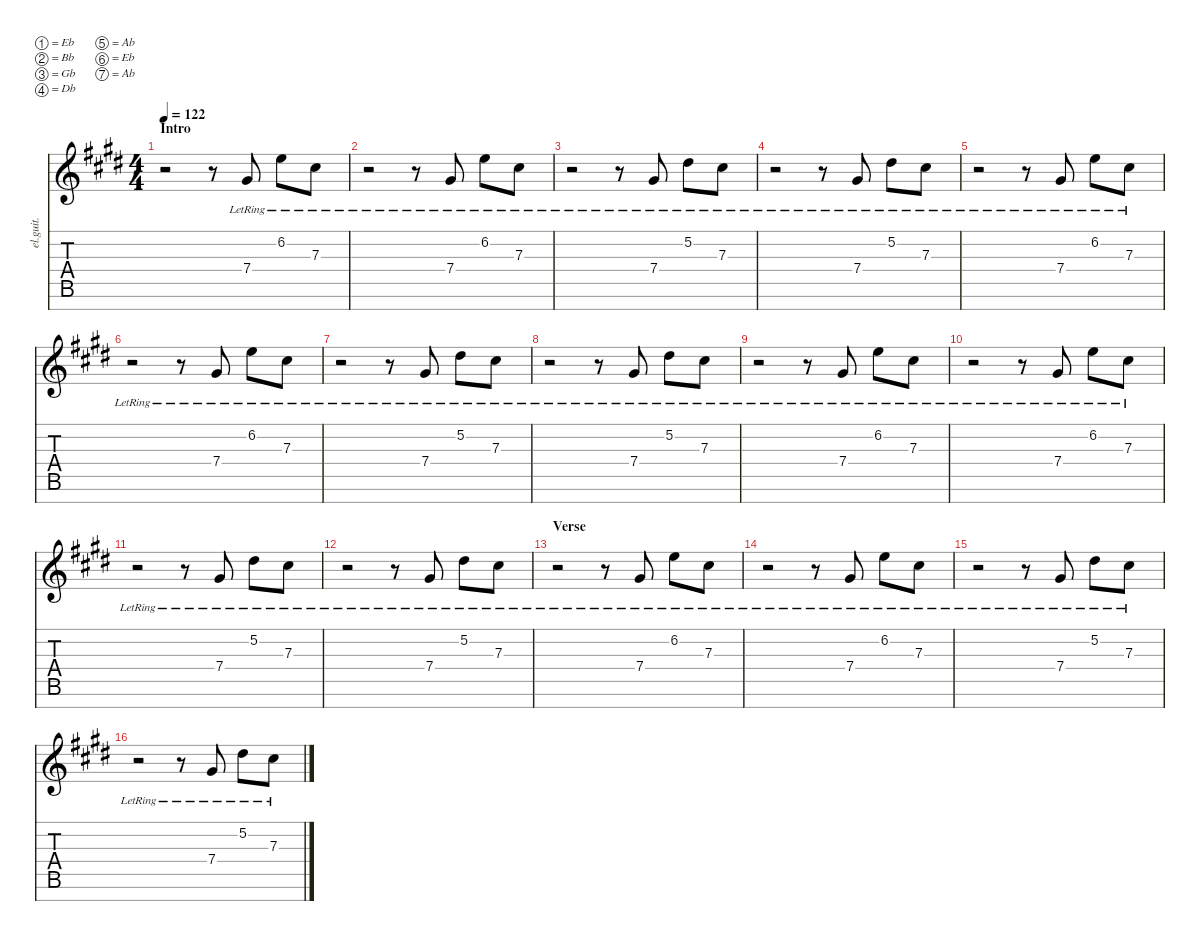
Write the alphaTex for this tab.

\defaultSystemsLayout 4
\hideDynamics
\bracketExtendMode nobrackets
\otherSystemsTrackNameOrientation horizontal
\track ("Die 2" "el.guit.") {instrument electricguitarclean}
\staff {score tabs}
\tuning (Eb4 Bb3 Gb3 Db3 Ab2 Eb2 Ab1)
\ts (4 4)
\beaming (8 2 2 2 2)
\section ("" "Intro")
\tempo 122
\clef g2
\ks c#minor
r.2{dy mf instrument electricguitarclean} r.8 7.4{lr acc #}.8 6.2{lr acc forcenatural}.8 7.3{lr acc #}.8 |
r.2 r.8 7.4{lr acc #}.8 6.2{lr acc forcenatural}.8 7.3{lr acc #}.8 |
r.2 r.8 7.4{lr acc #}.8 5.2{lr acc #}.8 7.3{lr acc #}.8 |
r.2 r.8 7.4{lr acc #}.8 5.2{lr acc #}.8 7.3{lr acc #}.8 |
r.2 r.8 7.4{lr acc #}.8 6.2{lr acc forcenatural}.8 7.3{lr acc #}.8 |
r.2 r.8 7.4{lr acc #}.8 6.2{lr acc forcenatural}.8 7.3{lr acc #}.8 |
r.2 r.8 7.4{lr acc #}.8 5.2{lr acc #}.8 7.3{lr acc #}.8 |
r.2 r.8 7.4{lr acc #}.8 5.2{lr acc #}.8 7.3{lr acc #}.8 |
r.2 r.8 7.4{lr acc #}.8 6.2{lr acc forcenatural}.8 7.3{lr acc #}.8 |
r.2 r.8 7.4{lr acc #}.8 6.2{lr acc forcenatural}.8 7.3{lr acc #}.8 |
r.2 r.8 7.4{lr acc #}.8 5.2{lr acc #}.8 7.3{lr acc #}.8 |
r.2 r.8 7.4{lr acc #}.8 5.2{lr acc #}.8 7.3{lr acc #}.8 |
\section ("" "Verse")
r.2 r.8 7.4{lr acc #}.8 6.2{lr acc forcenatural}.8 7.3{lr acc #}.8 |
r.2 r.8 7.4{lr acc #}.8 6.2{lr acc forcenatural}.8 7.3{lr acc #}.8 |
r.2 r.8 7.4{lr acc #}.8 5.2{lr acc #}.8 7.3{lr acc #}.8 |
r.2 r.8 7.4{lr acc #}.8 5.2{lr acc #}.8 7.3{lr acc #}.8
